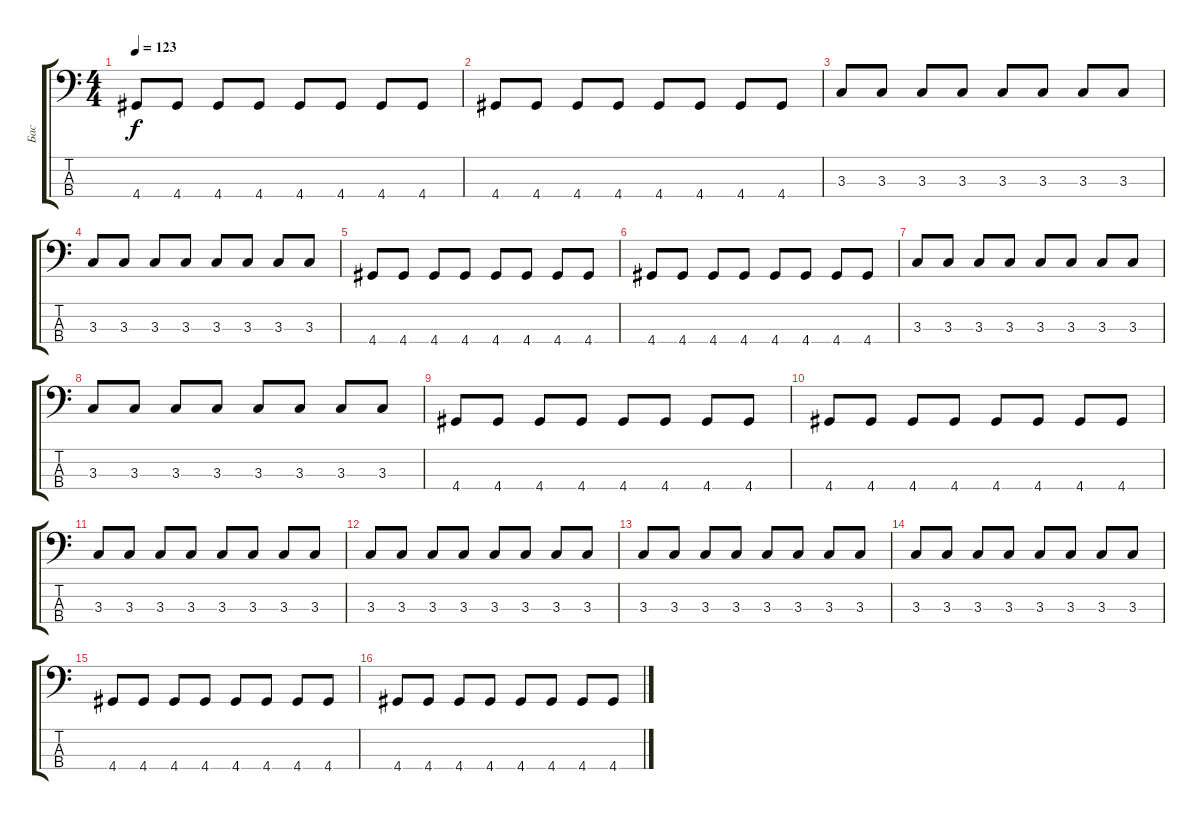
\track ("Бас" "Бас") {instrument electricbassfinger}
\staff {score tabs}
\tuning (G2 D2 A1 E1) {hide}
\ts (4 4)
\tempo 123
\clef f4
\ks c
4.4.8{dy f} 4.4.8 4.4.8 4.4.8 4.4.8 4.4.8 4.4.8 4.4.8 |
4.4.8 4.4.8 4.4.8 4.4.8 4.4.8 4.4.8 4.4.8 4.4.8 |
3.3.8 3.3.8 3.3.8 3.3.8 3.3.8 3.3.8 3.3.8 3.3.8 |
3.3.8 3.3.8 3.3.8 3.3.8 3.3.8 3.3.8 3.3.8 3.3.8 |
4.4.8 4.4.8 4.4.8 4.4.8 4.4.8 4.4.8 4.4.8 4.4.8 |
4.4.8 4.4.8 4.4.8 4.4.8 4.4.8 4.4.8 4.4.8 4.4.8 |
3.3.8 3.3.8 3.3.8 3.3.8 3.3.8 3.3.8 3.3.8 3.3.8 |
3.3.8 3.3.8 3.3.8 3.3.8 3.3.8 3.3.8 3.3.8 3.3.8 |
4.4.8 4.4.8 4.4.8 4.4.8 4.4.8 4.4.8 4.4.8 4.4.8 |
4.4.8 4.4.8 4.4.8 4.4.8 4.4.8 4.4.8 4.4.8 4.4.8 |
3.3.8 3.3.8 3.3.8 3.3.8 3.3.8 3.3.8 3.3.8 3.3.8 |
3.3.8 3.3.8 3.3.8 3.3.8 3.3.8 3.3.8 3.3.8 3.3.8 |
3.3.8 3.3.8 3.3.8 3.3.8 3.3.8 3.3.8 3.3.8 3.3.8 |
3.3.8 3.3.8 3.3.8 3.3.8 3.3.8 3.3.8 3.3.8 3.3.8 |
4.4.8 4.4.8 4.4.8 4.4.8 4.4.8 4.4.8 4.4.8 4.4.8 |
4.4.8 4.4.8 4.4.8 4.4.8 4.4.8 4.4.8 4.4.8 4.4.8
